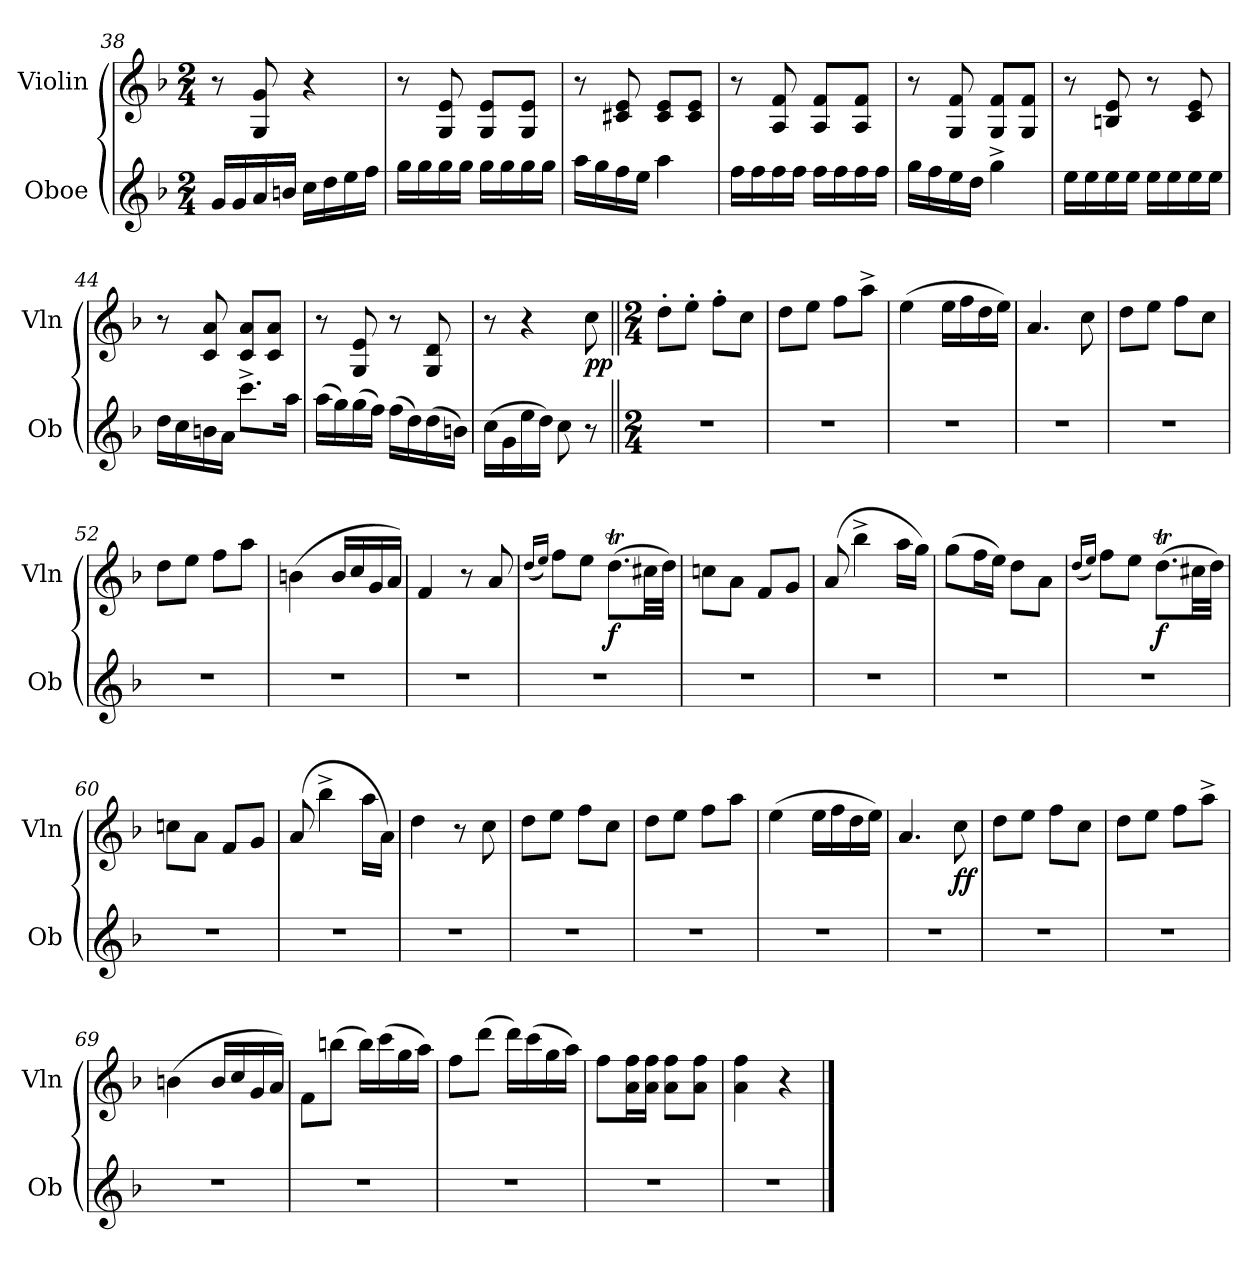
**kern	**kern	**dynam
*part2	*part1	*part1
*staff2	*staff1	*staff1
*I"Oboe	*I"Violin	*
*I'Ob	*I'Vln	*
*clefG2	*clefG2	*
*k[b-]	*k[b-]	*
*M2/4	*M2/4	*
=38	=38	=38
16g/LL	8r	.
16g/	.	.
16a/	8G/ 8g/	.
16bn/JJ	.	.
16cc\LL	4r	.
16dd\	.	.
16ee\	.	.
16ff\JJ	.	.
!!LO:PB:g=z
=39	=39	=39
16gg\LL	8r	.
16gg\	.	.
16gg\	8G/ 8e/	.
16gg\JJ	.	.
16gg\LL	8G/ 8e/L	.
16gg\	.	.
16gg\	8G/ 8e/J	.
16gg\JJ	.	.
=40	=40	=40
16aa\LL	8r	.
16gg\	.	.
16ff\	8c#X/ 8e/	.
16ee\JJ	.	.
4aa\	8c#/ 8e/L	.
.	8c#/ 8e/J	.
=41	=41	=41
16ff\LL	8r	.
16ff\	.	.
16ff\	8A/ 8f/	.
16ff\JJ	.	.
16ff\LL	8A/ 8f/L	.
16ff\	.	.
16ff\	8A/ 8f/J	.
16ff\JJ	.	.
=42	=42	=42
16gg\LL	8r	.
16ff\	.	.
16ee\	8G/ 8f/	.
16dd\JJ	.	.
4gg^\	8G/ 8f/L	.
.	8G/ 8f/J	.
=43	=43	=43
16ee\LL	8r	.
16ee\	.	.
16ee\	8Bn/ 8e/	.
16ee\JJ	.	.
16ee\LL	8r	.
16ee\	.	.
16ee\	8c/ 8e/	.
16ee\JJ	.	.
=44	=44	=44
16dd\LL	8r	.
16cc\	.	.
16bn\	8c/ 8a/	.
16a\JJ	.	.
8.ccc^\L	8c/ 8a/L	.
.	8c/ 8a/J	.
16aa\Jk	.	.
!!LO:LB:g=z
=45	=45	=45
(>16aa\LL	8r	.
16gg\)	.	.
(>16gg\	8G/ 8e/	.
16ff\JJ)	.	.
(>16ff\LL	8r	.
16dd\)	.	.
(>16dd\	8G/ 8d/	.
16bn\JJ)	.	.
=46	=46	=46
(>16cc\LL	8r	.
16g\	.	.
16ee\	4r	.
16dd\JJ)	.	.
8cc\	.	.
!	!	!LO:DY:b
8r	8cc\	pp
=47||	=47||	=47||
*M2/4	*M2/4	*
2r	8dd'\L	.
.	8ee'\J	.
.	8ff'\L	.
.	8cc\J	.
=48	=48	=48
2r	8dd\L	.
.	8ee\J	.
.	8ff\L	.
.	8aa^\J	.
=49	=49	=49
2r	(>4ee\	.
.	16ee\LL	.
.	16ff\	.
.	16dd\	.
.	16ee\JJ)	.
=50	=50	=50
2r	4.a/	.
.	8cc\	.
=51	=51	=51
2r	8dd\L	.
.	8ee\J	.
.	8ff\L	.
.	8cc\J	.
!!LO:LB:g=z
=52	=52	=52
2r	8dd\L	.
.	8ee\J	.
.	8ff\L	.
.	8aa\J	.
=53	=53	=53
2r	(>4bn\	.
.	16b/LL	.
.	16cc/	.
.	16g/	.
.	16a/JJ)	.
=54	=54	=54
2r	4f/	.
.	8r	.
.	8a/	.
=55	=55	=55
.	(<16qqdd/LL	.
.	16qqee/JJ)	.
2r	8ff\L	.
.	8ee\J	.
!	!	!LO:DY:b
.	(>8.ddT\L	f
.	32cc#X\LL	.
.	32dd\JJJ)	.
=56	=56	=56
2r	8ccn\L	.
.	8a\J	.
.	8f/L	.
.	8g/J	.
=57	=57	=57
2r	(>8a/	.
.	4bb-^\	.
.	16aa\LL	.
.	16gg\JJ)	.
=58	=58	=58
2r	(>8gg\L	.
.	16ff\L	.
.	16ee\JJ)	.
.	8dd\L	.
.	8a\J	.
!!LO:LB:g=z
=59	=59	=59
.	(<16qqdd/LL	.
.	16qqee/JJ)	.
2r	8ff\L	.
.	8ee\J	.
!	!	!LO:DY:b
.	(>8.ddT\L	f
.	32cc#X\LL	.
.	32dd\JJJ)	.
=60	=60	=60
2r	8ccn\L	.
.	8a\J	.
.	8f/L	.
.	8g/J	.
=61	=61	=61
2r	(>8a/	.
.	4bb-^\	.
.	16aa\LL	.
.	16a\JJ)	.
=62	=62	=62
2r	4dd\	.
.	8r	.
.	8cc\	.
=63	=63	=63
2r	8dd\L	.
.	8ee\J	.
.	8ff\L	.
.	8cc\J	.
=64	=64	=64
2r	8dd\L	.
.	8ee\J	.
.	8ff\L	.
.	8aa\J	.
=65	=65	=65
2r	(>4ee\	.
.	16ee\LL	.
.	16ff\	.
.	16dd\	.
.	16ee\JJ)	.
!!LO:LB:g=z
=66	=66	=66
2r	4.a/	.
!	!	!LO:DY:b
.	8cc\	ff
=67	=67	=67
2r	8dd\L	.
.	8ee\J	.
.	8ff\L	.
.	8cc\J	.
=68	=68	=68
2r	8dd\L	.
.	8ee\J	.
.	8ff\L	.
.	8aa^\J	.
=69	=69	=69
2r	(>4bn\	.
.	16b/LL	.
.	16cc/	.
.	16g/	.
.	16a/JJ)	.
=70	=70	=70
2r	8f\L	.
.	(>8bbn\J	.
.	16bb\LL)	.
.	(>16ccc\	.
.	16gg\	.
.	16aa\JJ)	.
=71	=71	=71
2r	8ff\L	.
.	(>8ddd\J	.
.	16ddd\LL)	.
.	(>16ccc\	.
.	16gg\	.
.	16aa\JJ)	.
=72	=72	=72
2r	8ff\L	.
.	16a\ 16ff\L	.
.	16a\ 16ff\JJ	.
.	8a\ 8ff\L	.
.	8a\ 8ff\J	.
!!LO:LB:g=z
=73	=73	=73
2r	4a\ 4ff\	.
.	4r	.
==	==	==
*-	*-	*-
